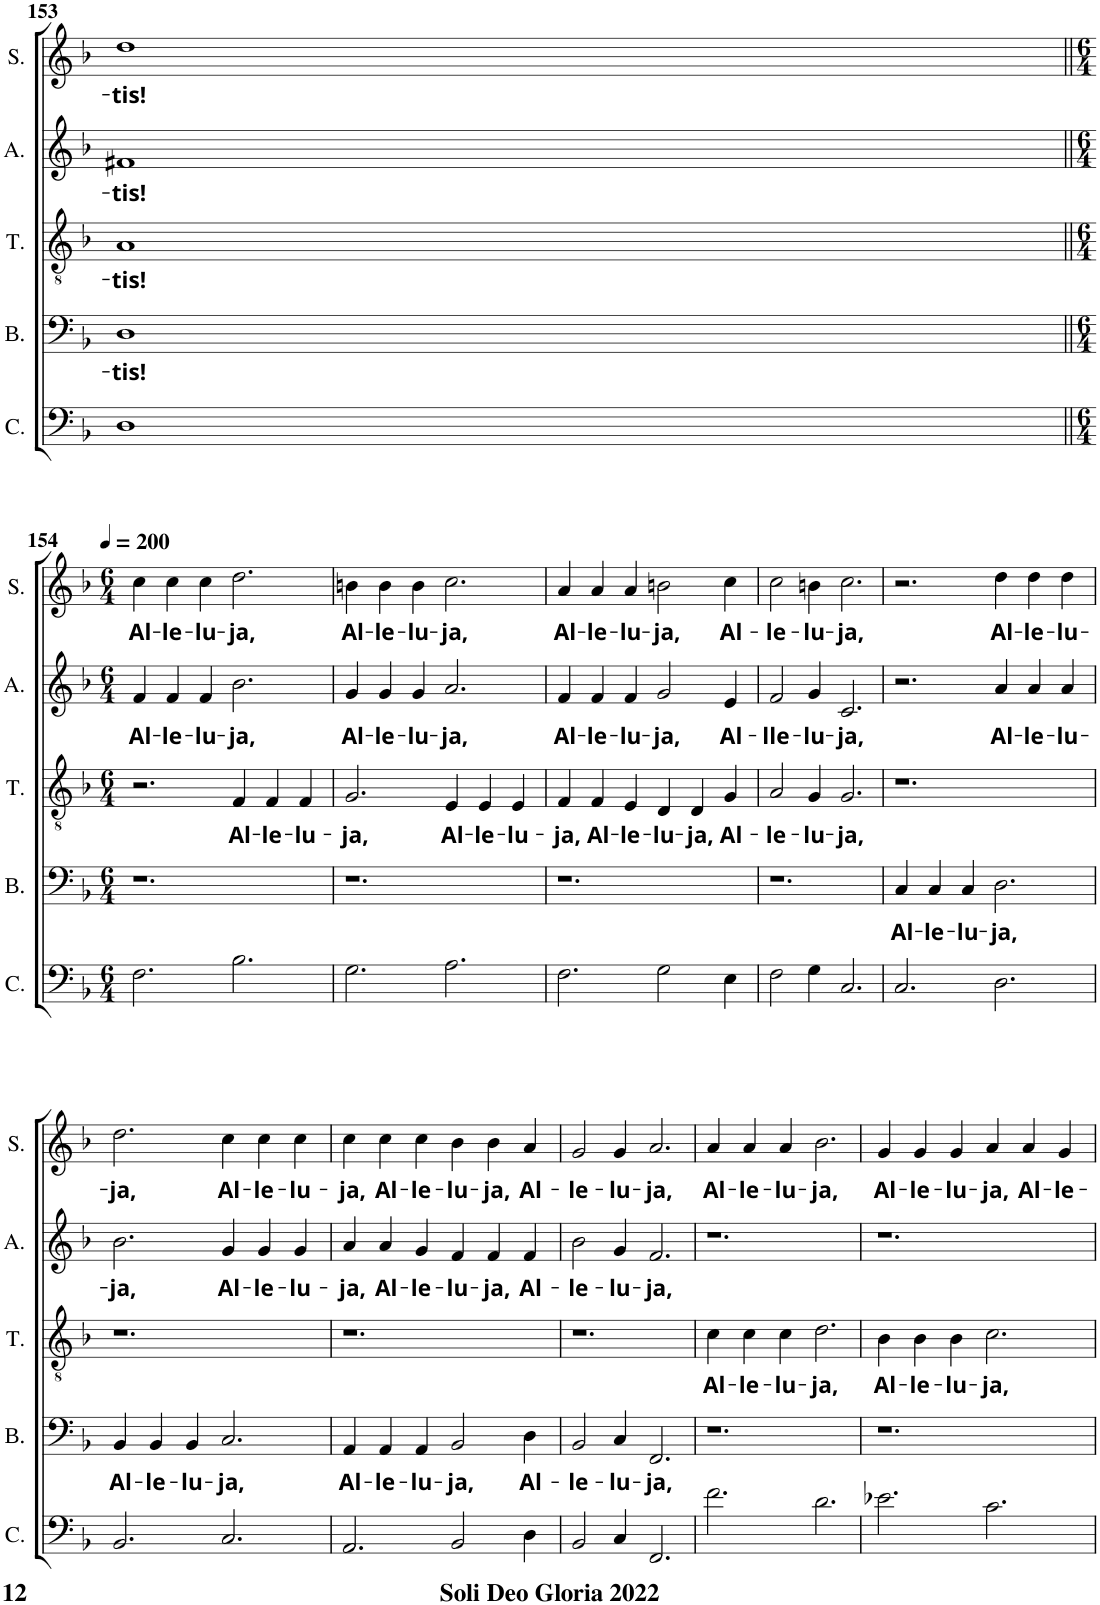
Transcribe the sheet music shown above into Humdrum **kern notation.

**kern	**kern	**text	**kern	**text	**kern	**text	**kern	**text
*part5	*part4	*part4	*part3	*part3	*part2	*part2	*part1	*part1
*staff5	*staff4	*staff4	*staff3	*staff3	*staff2	*staff2	*staff1	*staff1
*I"Continuo	*I"Bass	*	*I"Ténor	*	*I"Alto	*	*I"Soprano	*
*I'C.	*I'B.	*	*I'T.	*	*I'A.	*	*I'S.	*
!!LO:PB:g=z
*clefF4	*clefF4	*	*clefGv2	*	*clefG2	*	*clefG2	*
*	*Trd7c12	*	*	*	*	*	*	*
*k[b-]	*k[b-]	*	*k[b-]	*	*k[b-]	*	*k[b-]	*
*M4/4	*M4/4	*	*M4/4	*	*M4/4	*	*M4/4	*
*met(c)	*met(c)	*	*met(c)	*	*met(c)	*	*met(c)	*
=153	=153	=153	=153	=153	=153	=153	=153	=153
!	!	!LO:LY:b	!	!LO:LY:b	!	!LO:LY:b	!	!LO:LY:b
1D	1D	-tis!	1A	-tis!	1f#X	-tis!	1dd	-tis!
!!LO:LB:g=z
=154||	=154||	=154||	=154||	=154||	=154||	=154||	=154||	=154||
*M6/4	*M6/4	*	*M6/4	*	*M6/4	*	*M6/4	*
*	*	*	*	*	*	*	*MM200	*
!	!	!	!	!	!	!LO:LY:b	!	!LO:LY:b
2.F\	1.r	.	2.r	.	4f/	Al-	4cc\	Al-
!	!	!	!	!	!	!LO:LY:b	!	!LO:LY:b
.	.	.	.	.	4f/	-le-	4cc\	-le-
!	!	!	!	!	!	!LO:LY:b	!	!LO:LY:b
.	.	.	.	.	4f/	-lu-	4cc\	-lu-
!	!	!	!	!LO:LY:b	!	!LO:LY:b	!	!LO:LY:b
2.B-\	.	.	4F/	Al-	2.b-\	-ja,	2.dd\	-ja,
!	!	!	!	!LO:LY:b	!	!	!	!
.	.	.	4F/	-le-	.	.	.	.
!	!	!	!	!LO:LY:b	!	!	!	!
.	.	.	4F/	-lu-	.	.	.	.
=155	=155	=155	=155	=155	=155	=155	=155	=155
!	!	!	!	!LO:LY:b	!	!LO:LY:b	!	!LO:LY:b
2.G\	1.r	.	2.G/	-ja,	4g/	Al-	4bn\	Al-
!	!	!	!	!	!	!LO:LY:b	!	!LO:LY:b
.	.	.	.	.	4g/	-le-	4b\	-le-
!	!	!	!	!	!	!LO:LY:b	!	!LO:LY:b
.	.	.	.	.	4g/	-lu-	4b\	-lu-
!	!	!	!	!LO:LY:b	!	!LO:LY:b	!	!LO:LY:b
2.A\	.	.	4E/	Al-	2.a/	-ja,	2.cc\	-ja,
!	!	!	!	!LO:LY:b	!	!	!	!
.	.	.	4E/	-le-	.	.	.	.
!	!	!	!	!LO:LY:b	!	!	!	!
.	.	.	4E/	-lu-	.	.	.	.
=156	=156	=156	=156	=156	=156	=156	=156	=156
!	!	!	!	!LO:LY:b	!	!LO:LY:b	!	!LO:LY:b
2.F\	1.r	.	4F/	-ja,	4f/	Al-	4a/	Al-
!	!	!	!	!LO:LY:b	!	!LO:LY:b	!	!LO:LY:b
.	.	.	4F/	Al-	4f/	-le-	4a/	-le-
!	!	!	!	!LO:LY:b	!	!LO:LY:b	!	!LO:LY:b
.	.	.	4E/	-le-	4f/	-lu-	4a/	-lu-
!	!	!	!	!LO:LY:b	!	!LO:LY:b	!	!LO:LY:b
2G\	.	.	4D/	-lu-	2g/	-ja,	2bn\	-ja,
!	!	!	!	!LO:LY:b	!	!	!	!
.	.	.	4D/	-ja,	.	.	.	.
!	!	!	!	!LO:LY:b	!	!LO:LY:b	!	!LO:LY:b
4E\	.	.	4G/	Al-	4e/	Al-	4cc\	Al-
=157	=157	=157	=157	=157	=157	=157	=157	=157
!	!	!	!	!LO:LY:b	!	!LO:LY:b	!	!LO:LY:b
2F\	1.r	.	2A/	-le-	2f/	-lle-	2cc\	-le-
!	!	!	!	!LO:LY:b	!	!LO:LY:b	!	!LO:LY:b
4G\	.	.	4G/	-lu-	4g/	-lu-	4bn\	-lu-
!	!	!	!	!LO:LY:b	!	!LO:LY:b	!	!LO:LY:b
2.C/	.	.	2.G/	-ja,	2.c/	-ja,	2.cc\	-ja,
=158	=158	=158	=158	=158	=158	=158	=158	=158
!	!	!LO:LY:b	!	!	!	!	!	!
2.C/	4C/	Al-	1.r	.	2.r	.	2.r	.
!	!	!LO:LY:b	!	!	!	!	!	!
.	4C/	-le-	.	.	.	.	.	.
!	!	!LO:LY:b	!	!	!	!	!	!
.	4C/	-lu-	.	.	.	.	.	.
!	!	!LO:LY:b	!	!	!	!LO:LY:b	!	!LO:LY:b
2.D\	2.D\	-ja,	.	.	4a/	Al-	4dd\	Al-
!	!	!	!	!	!	!LO:LY:b	!	!LO:LY:b
.	.	.	.	.	4a/	-le-	4dd\	-le-
!	!	!	!	!	!	!LO:LY:b	!	!LO:LY:b
.	.	.	.	.	4a/	-lu-	4dd\	-lu-
!!LO:LB:g=z
=159	=159	=159	=159	=159	=159	=159	=159	=159
!	!	!LO:LY:b	!	!	!	!LO:LY:b	!	!LO:LY:b
2.BB-/	4BB-/	Al-	1.r	.	2.b-\	-ja,	2.dd\	-ja,
!	!	!LO:LY:b	!	!	!	!	!	!
.	4BB-/	-le-	.	.	.	.	.	.
!	!	!LO:LY:b	!	!	!	!	!	!
.	4BB-/	-lu-	.	.	.	.	.	.
!	!	!LO:LY:b	!	!	!	!LO:LY:b	!	!LO:LY:b
2.C/	2.C/	-ja,	.	.	4g/	Al-	4cc\	Al-
!	!	!	!	!	!	!LO:LY:b	!	!LO:LY:b
.	.	.	.	.	4g/	-le-	4cc\	-le-
!	!	!	!	!	!	!LO:LY:b	!	!LO:LY:b
.	.	.	.	.	4g/	-lu-	4cc\	-lu-
=160	=160	=160	=160	=160	=160	=160	=160	=160
!	!	!LO:LY:b	!	!	!	!LO:LY:b	!	!LO:LY:b
2.AA/	4AA/	Al-	1.r	.	4a/	-ja,	4cc\	-ja,
!	!	!LO:LY:b	!	!	!	!LO:LY:b	!	!LO:LY:b
.	4AA/	-le-	.	.	4a/	Al-	4cc\	Al-
!	!	!LO:LY:b	!	!	!	!LO:LY:b	!	!LO:LY:b
.	4AA/	-lu-	.	.	4g/	-le-	4cc\	-le-
!	!	!LO:LY:b	!	!	!	!LO:LY:b	!	!LO:LY:b
2BB-/	2BB-/	-ja,	.	.	4f/	-lu-	4b-\	-lu-
!	!	!	!	!	!	!LO:LY:b	!	!LO:LY:b
.	.	.	.	.	4f/	-ja,	4b-\	-ja,
!	!	!LO:LY:b	!	!	!	!LO:LY:b	!	!LO:LY:b
4D\	4D\	Al-	.	.	4f/	Al-	4a/	Al-
=161	=161	=161	=161	=161	=161	=161	=161	=161
!	!	!LO:LY:b	!	!	!	!LO:LY:b	!	!LO:LY:b
2BB-/	2BB-/	-le-	1.r	.	2b-\	-le-	2g/	-le-
!	!	!LO:LY:b	!	!	!	!LO:LY:b	!	!LO:LY:b
4C/	4C/	-lu-	.	.	4g/	-lu-	4g/	-lu-
!	!	!LO:LY:b	!	!	!	!LO:LY:b	!	!LO:LY:b
2.FF/	2.FF/	-ja,	.	.	2.f/	-ja,	2.a/	-ja,
=162	=162	=162	=162	=162	=162	=162	=162	=162
!	!	!	!	!LO:LY:b	!	!	!	!LO:LY:b
2.f\	1.r	.	4c\	Al-	1.r	.	4a/	Al-
!	!	!	!	!LO:LY:b	!	!	!	!LO:LY:b
.	.	.	4c\	-le-	.	.	4a/	-le-
!	!	!	!	!LO:LY:b	!	!	!	!LO:LY:b
.	.	.	4c\	-lu-	.	.	4a/	-lu-
!	!	!	!	!LO:LY:b	!	!	!	!LO:LY:b
2.d\	.	.	2.d\	-ja,	.	.	2.b-\	-ja,
=163	=163	=163	=163	=163	=163	=163	=163	=163
!	!	!	!	!LO:LY:b	!	!	!	!LO:LY:b
2.e-X\	1.r	.	4B-\	Al-	1.r	.	4g/	Al-
!	!	!	!	!LO:LY:b	!	!	!	!LO:LY:b
.	.	.	4B-\	-le-	.	.	4g/	-le-
!	!	!	!	!LO:LY:b	!	!	!	!LO:LY:b
.	.	.	4B-\	-lu-	.	.	4g/	-lu-
!	!	!	!	!LO:LY:b	!	!	!	!LO:LY:b
2.c\	.	.	2.c\	-ja,	.	.	4a/	-ja,
!	!	!	!	!	!	!	!	!LO:LY:b
.	.	.	.	.	.	.	4a/	Al-
!	!	!	!	!	!	!	!	!LO:LY:b
.	.	.	.	.	.	.	4g/	-le-
=	=	=	=	=	=	=	=	=
*-	*-	*-	*-	*-	*-	*-	*-	*-
